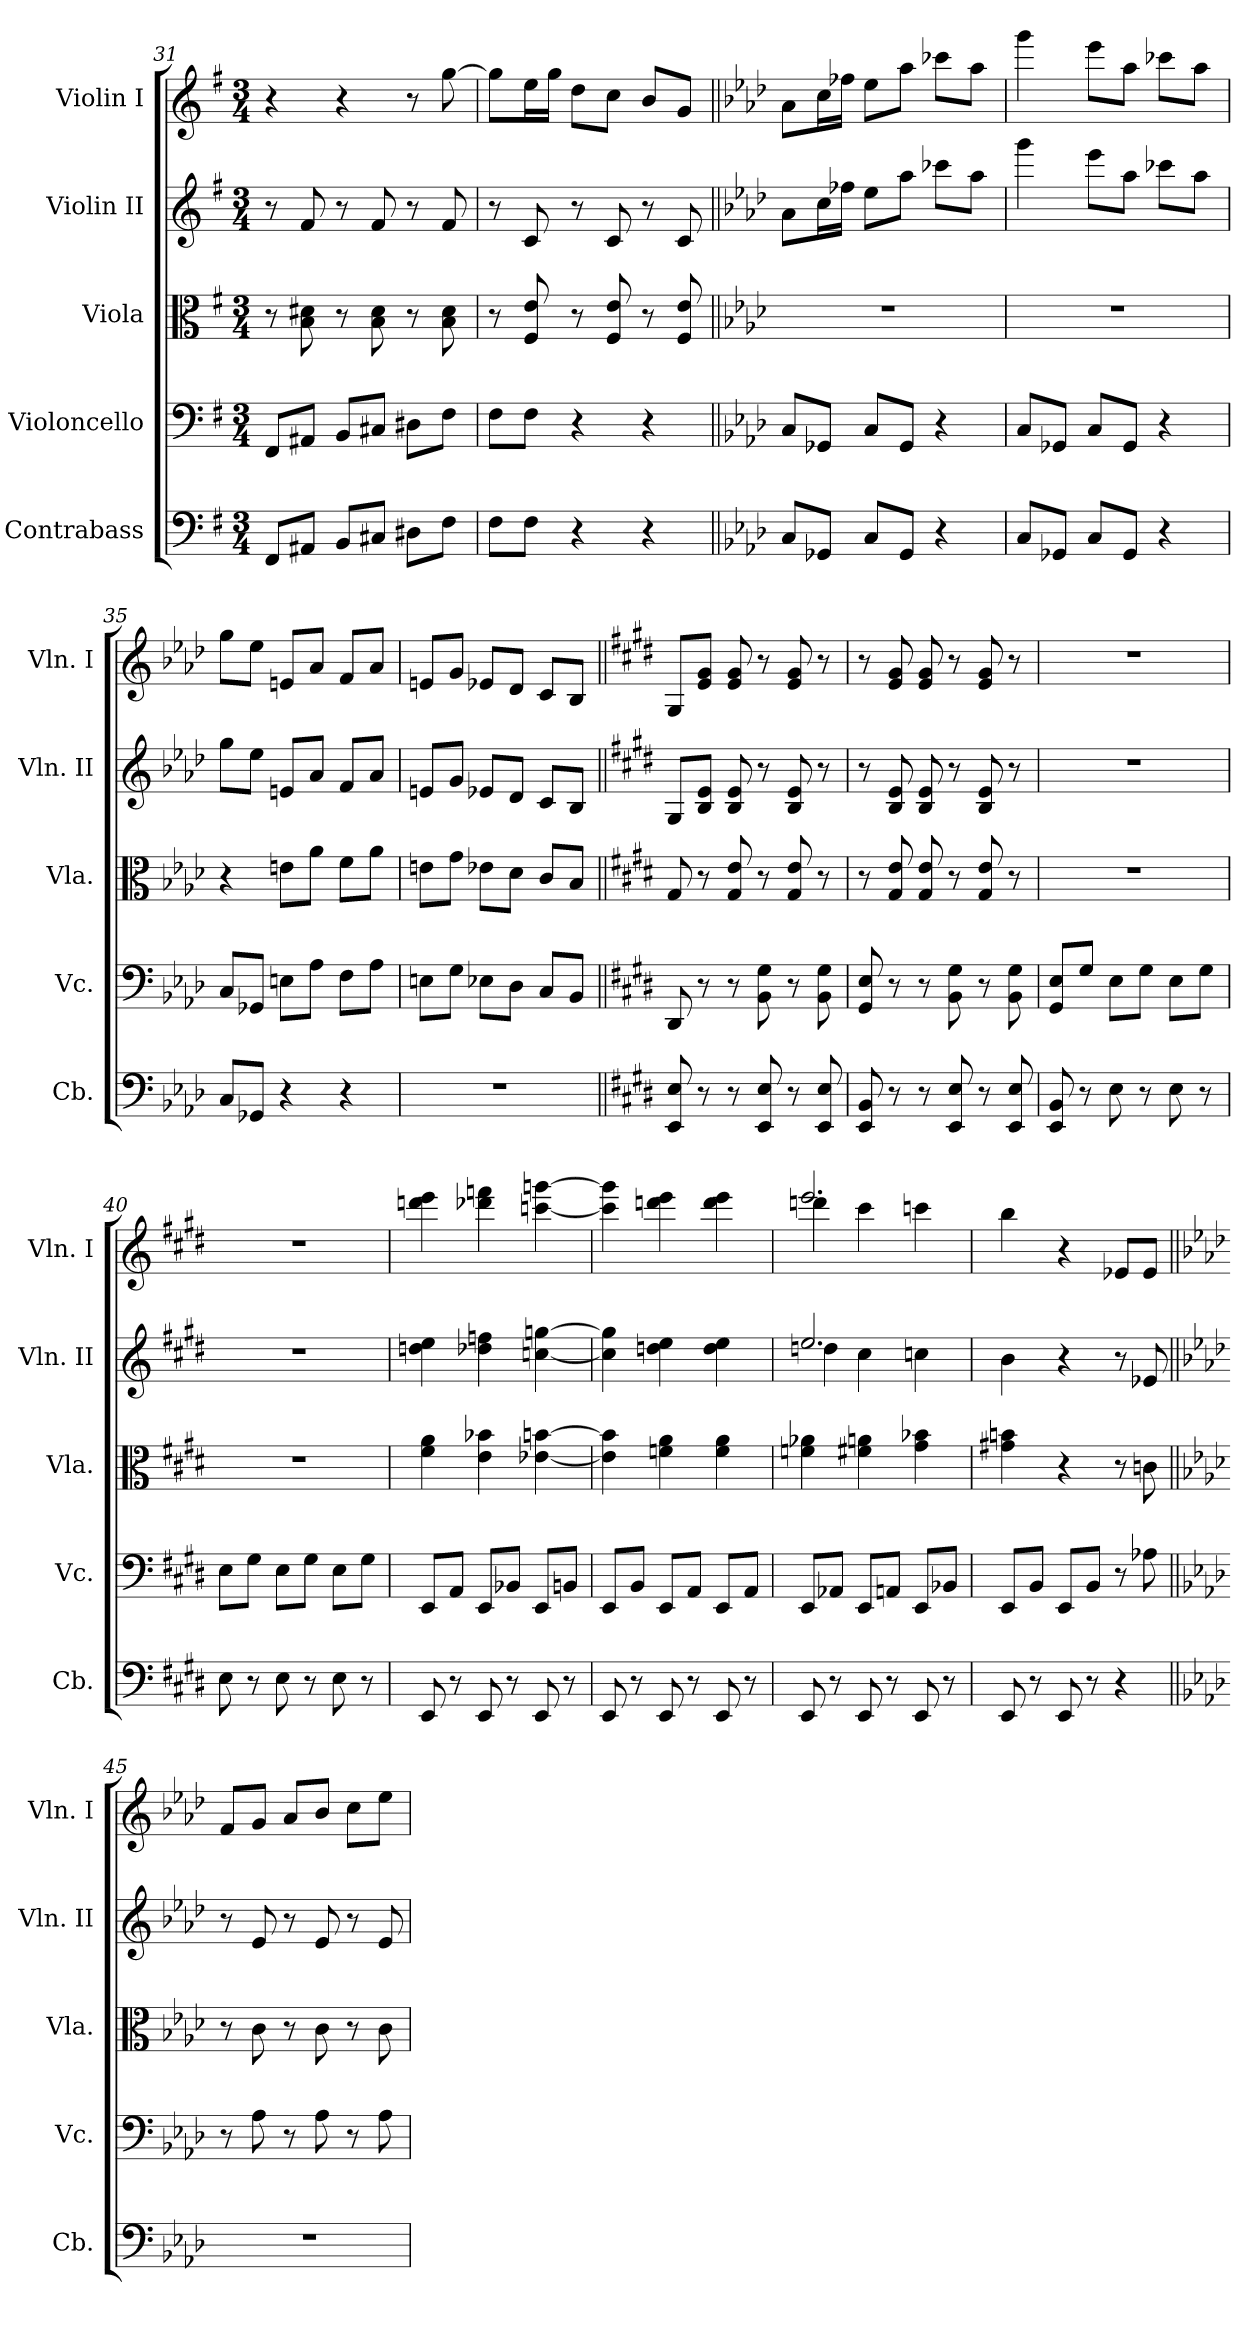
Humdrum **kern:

**kern	**kern	**kern	**kern	**kern
*part5	*part4	*part3	*part2	*part1
*staff5	*staff4	*staff3	*staff2	*staff1
*I"Contrabass	*I"Violoncello	*I"Viola	*I"Violin II	*I"Violin I
*I'Cb.	*I'Vc.	*I'Vla.	*I'Vln. II	*I'Vln. I
*clefF4	*clefF4	*clefC3	*clefG2	*clefG2
*ITrd7c12	*	*	*	*
*k[f#]	*k[f#]	*k[f#]	*k[f#]	*k[f#]
*M3/4	*M3/4	*M3/4	*M3/4	*M3/4
=31	=31	=31	=31	=31
8FFF#/L	8FF#/L	8r	8r	4r
8AAA#X/J	8AA#X/J	8B\ 8d#X\	8f#/	.
8BBB/L	8BB/L	8r	8r	4r
8CC#X/J	8C#X/J	8B\ 8d#\	8f#/	.
8DD#X\L	8D#X\L	8r	8r	8r
8FF#\J	8F#\J	8B\ 8d#\	8f#/	[8gg\
=32	=32	=32	=32	=32
8FF#\L	8F#\L	8r	8r	8gg\L]
8FF#\J	8F#\J	8F#/ 8e/	8c/	16ee\L
.	.	.	.	16gg\JJ
4r	4r	8r	8r	8dd\L
.	.	8F#/ 8e/	8c/	8cc\J
4r	4r	8r	8r	8b/L
.	.	8F#/ 8e/	8c/	8g/J
!!LO:LB:g=z
=33||	=33||	=33||	=33||	=33||
*k[b-e-a-d-]	*k[b-e-a-d-]	*k[b-e-a-d-]	*k[b-e-a-d-]	*k[b-e-a-d-]
8CC/L	8C/L	2.r	8a-\L	8a-\L
8GGG-X/J	8GG-X/J	.	16cc\L	16cc\L
.	.	.	16ff-X\JJ	16ff-X\JJ
8CC/L	8C/L	.	8ee-\L	8ee-\L
8GGG-/J	8GG-/J	.	8aa-\J	8aa-\J
4r	4r	.	8ccc-X\L	8ccc-X\L
.	.	.	8aa-\J	8aa-\J
=34	=34	=34	=34	=34
8CC/L	8C/L	2.r	4ggg\	4ggg\
8GGG-X/J	8GG-X/J	.	.	.
8CC/L	8C/L	.	8eee-\L	8eee-\L
8GGG-/J	8GG-/J	.	8aa-\J	8aa-\J
4r	4r	.	8ccc-X\L	8ccc-X\L
.	.	.	8aa-\J	8aa-\J
=35	=35	=35	=35	=35
8CC/L	8C/L	4r	8gg\L	8gg\L
8GGG-X/J	8GG-X/J	.	8ee-\J	8ee-\J
4r	8En\L	8en\L	8en/L	8en/L
.	8A-\J	8a-\J	8a-/J	8a-/J
4r	8F\L	8f\L	8f/L	8f/L
.	8A-\J	8a-\J	8a-/J	8a-/J
=36	=36	=36	=36	=36
2.r	8En\L	8en\L	8en/L	8en/L
.	8G\J	8g\J	8g/J	8g/J
.	8E-X\L	8e-X\L	8e-X/L	8e-X/L
.	8D-\J	8d-\J	8d-/J	8d-/J
.	8C/L	8c/L	8c/L	8c/L
.	8BB-/J	8B-/J	8B-/J	8B-/J
!!LO:PB:g=z
=37||	=37||	=37||	=37||	=37||
*k[f#c#g#d#]	*k[f#c#g#d#]	*k[f#c#g#d#]	*k[f#c#g#d#]	*k[f#c#g#d#]
8EEE/ 8EE/	8DD#/	8G#/	8G#/L	8G#/L
8r	8r	8r	8B/ 8e/J	8e/ 8g#/J
8r	8r	8G#/ 8e/	8B/ 8e/	8e/ 8g#/
8EEE/ 8EE/	8BB\ 8G#\	8r	8r	8r
8r	8r	8G#/ 8e/	8B/ 8e/	8e/ 8g#/
8EEE/ 8EE/	8BB\ 8G#\	8r	8r	8r
=38	=38	=38	=38	=38
8EEE/ 8BBB/	8GG#/ 8E/	8r	8r	8r
8r	8r	8G#/ 8e/	8B/ 8e/	8e/ 8g#/
8r	8r	8G#/ 8e/	8B/ 8e/	8e/ 8g#/
8EEE/ 8EE/	8BB\ 8G#\	8r	8r	8r
8r	8r	8G#/ 8e/	8B/ 8e/	8e/ 8g#/
8EEE/ 8EE/	8BB\ 8G#\	8r	8r	8r
=39	=39	=39	=39	=39
8EEE/ 8BBB/	8GG#/ 8E/L	2.r	2.r	2.r
8r	8G#/J	.	.	.
8EE\	8E\L	.	.	.
8r	8G#\J	.	.	.
8EE\	8E\L	.	.	.
8r	8G#\J	.	.	.
=40	=40	=40	=40	=40
8EE\	8E\L	2.r	2.r	2.r
8r	8G#\J	.	.	.
8EE\	8E\L	.	.	.
8r	8G#\J	.	.	.
8EE\	8E\L	.	.	.
8r	8G#\J	.	.	.
=41	=41	=41	=41	=41
8EEE/	8EE/L	4f#\ 4a\	4ddn\ 4ee\	4dddn\ 4eee\
8r	8AA/J	.	.	.
8EEE/	8EE/L	4e\ 4b-X\	4dd-X\ 4ffn\	4ddd-X\ 4fffn\
8r	8BB-X/J	.	.	.
8EEE/	8EE/L	[4e-X\ [4bn\	[4ccn\ [4ggn\	[4cccn\ [4gggn\
8r	8BBn/J	.	.	.
!!LO:LB:g=z
=42	=42	=42	=42	=42
8EEE/	8EE/L	4e-\] 4b\]	4cc\] 4gg\]	4ccc\] 4ggg\]
8r	8BB/J	.	.	.
8EEE/	8EE/L	4fn\ 4a\	4ddn\ 4ee\	4dddn\ 4eee\
8r	8AA/J	.	.	.
8EEE/	8EE/L	4f\ 4a\	4dd\ 4ee\	4ddd\ 4eee\
8r	8AA/J	.	.	.
=43	=43	=43	=43	=43
*	*	*	*^	*^
8EEE/	8EE/L	4fn\ 4a-X\	2.ee/	4ddn\	2.eee/	4dddn\
8r	8AA-X/J	.	.	.	.	.
8EEE/	8EE/L	4f#X\ 4an\	.	4cc#\	.	4ccc#\
8r	8AAn/J	.	.	.	.	.
8EEE/	8EE/L	4g#\ 4b-X\	.	4ccn\	.	4cccn\
8r	8BB-X/J	.	.	.	.	.
*	*	*	*v	*v	*	*
*	*	*	*	*v	*v
=44	=44	=44	=44	=44
8EEE/	8EE/L	4g#X\ 4bn\	4b\	4bb\
8r	8BB/J	.	.	.
8EEE/	8EE/L	4r	4r	4r
8r	8BB/J	.	.	.
4r	8r	8r	8r	8e-X/L
.	8A-X\	8cn\	8e-X/	8e-/J
=45||	=45||	=45||	=45||	=45||
*k[b-e-a-d-]	*k[b-e-a-d-]	*k[b-e-a-d-]	*k[b-e-a-d-]	*k[b-e-a-d-]
2.r	8r	8r	8r	8f/L
.	8A-\	8c\	8e-/	8g/J
.	8r	8r	8r	8a-/L
.	8A-\	8c\	8e-/	8b-/J
.	8r	8r	8r	8cc\L
.	8A-\	8c\	8e-/	8ee-\J
=	=	=	=	=
*-	*-	*-	*-	*-
